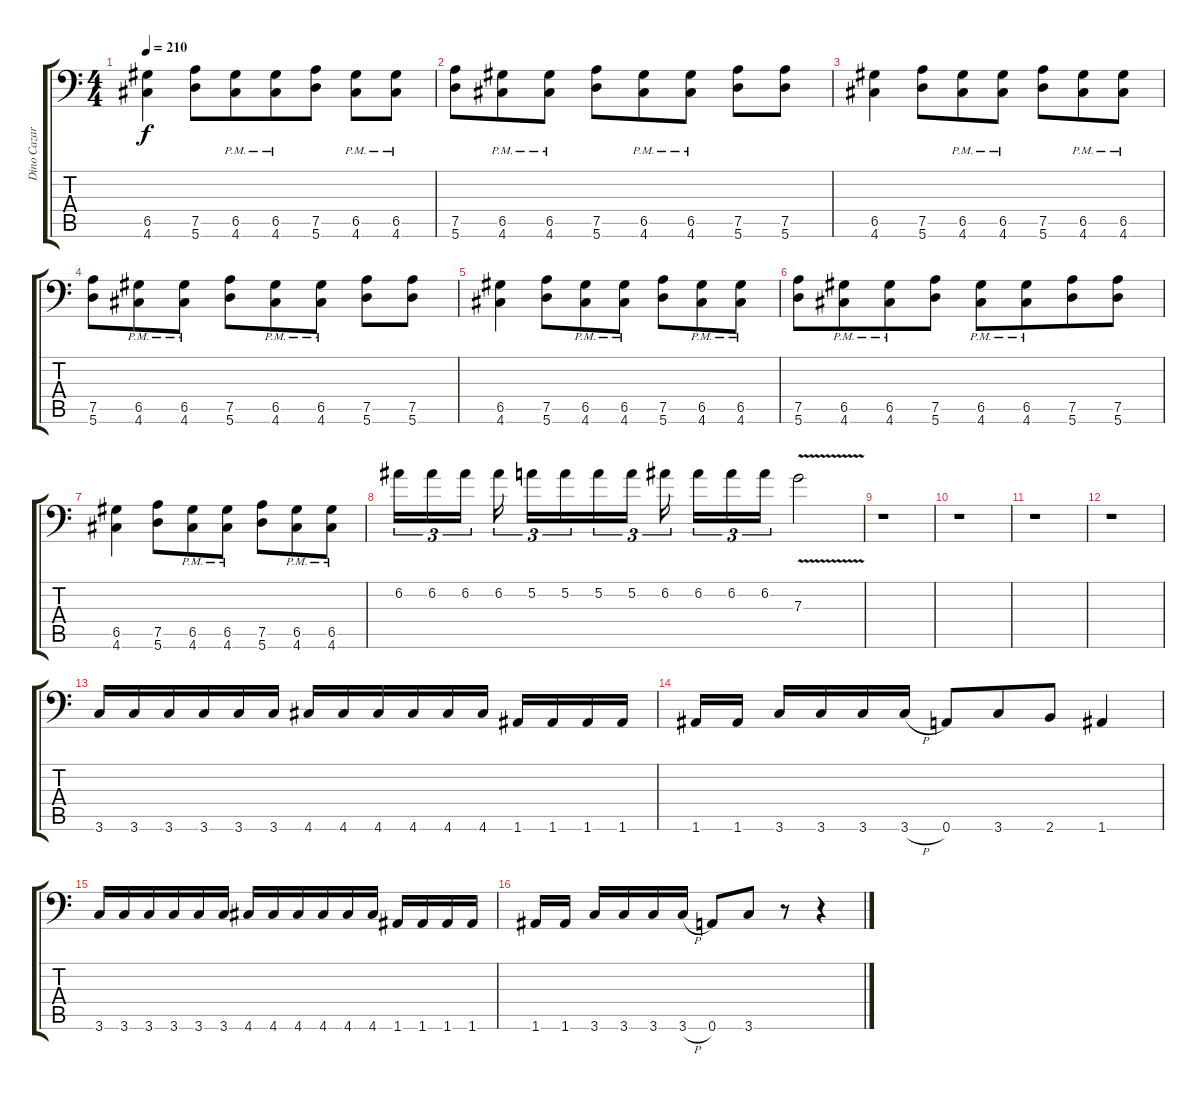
\track ("Dino Cazares" "Dino Cazar") {instrument distortionguitar}
\staff {score tabs}
\tuning (A3 E3 C3 G2 D2 A1) {hide}
\ts (4 4)
\tempo 210
\clef f4
\ks c
(6.5 4.6).4{dy f} (7.5 5.6).8 (6.5{pm} 4.6{pm}).8{beam merge} (6.5{pm} 4.6{pm}).8 (7.5 5.6).8{beam split} (6.5{pm} 4.6{pm}).8 (6.5{pm} 4.6{pm}).8 |
(7.5 5.6).8 (6.5{pm} 4.6{pm}).8{beam merge} (6.5{pm} 4.6{pm}).8{beam split} (7.5 5.6).8{beam merge} (6.5{pm} 4.6{pm}).8 (6.5{pm} 4.6{pm}).8{beam split} (7.5 5.6).8 (7.5 5.6).8 |
(6.5 4.6).4 (7.5 5.6).8 (6.5{pm} 4.6{pm}).8{beam merge} (6.5{pm} 4.6{pm}).8{beam split} (7.5 5.6).8{beam merge} (6.5{pm} 4.6{pm}).8 (6.5{pm} 4.6{pm}).8 |
(7.5 5.6).8 (6.5{pm} 4.6{pm}).8{beam merge} (6.5{pm} 4.6{pm}).8{beam split} (7.5 5.6).8{beam merge} (6.5{pm} 4.6{pm}).8 (6.5{pm} 4.6{pm}).8{beam split} (7.5 5.6).8 (7.5 5.6).8 |
(6.5 4.6).4 (7.5 5.6).8 (6.5{pm} 4.6{pm}).8{beam merge} (6.5{pm} 4.6{pm}).8{beam split} (7.5 5.6).8{beam merge} (6.5{pm} 4.6{pm}).8 (6.5{pm} 4.6{pm}).8 |
(7.5 5.6).8 (6.5{pm} 4.6{pm}).8{beam merge} (6.5{pm} 4.6{pm}).8 (7.5 5.6).8{beam split} (6.5{pm} 4.6{pm}).8 (6.5{pm} 4.6{pm}).8{beam merge} (7.5 5.6).8 (7.5 5.6).8 |
(6.5 4.6).4 (7.5 5.6).8 (6.5{pm} 4.6{pm}).8{beam merge} (6.5{pm} 4.6{pm}).8{beam split} (7.5 5.6).8{beam merge} (6.5{pm} 4.6{pm}).8 (6.5{pm} 4.6{pm}).8 |
6.2.16{tu (3 2)} 6.2.16{tu (3 2)} 6.2.16{tu (3 2)} 6.2.16{tu (3 2) beam split} 5.2.16{tu (3 2)} 5.2.16{tu (3 2) beam merge} 5.2.16{tu (3 2)} 5.2.16{tu (3 2) beam split} 6.2.16{tu (3 2)} 6.2.16{tu (3 2)} 6.2.16{tu (3 2)} 6.2.16{tu (3 2)} 7.3{v}.2 |
r.1 |
r.1 |
r.1 |
r.1 |
3.6.16 3.6.16 3.6.16 3.6.16{beam merge} 3.6.16 3.6.16{beam split} 4.6.16 4.6.16{beam merge} 4.6.16 4.6.16 4.6.16 4.6.16{beam split} 1.6.16 1.6.16 1.6.16 1.6.16 |
1.6.16 1.6.16{beam split} 3.6.16 3.6.16{beam merge} 3.6.16 3.6{h}.16{beam split} 0.6.8{beam merge} 3.6.8 2.6.8 1.6.4 |
3.6.16 3.6.16 3.6.16 3.6.16{beam merge} 3.6.16 3.6.16{beam split} 4.6.16 4.6.16{beam merge} 4.6.16 4.6.16 4.6.16 4.6.16{beam split} 1.6.16 1.6.16 1.6.16 1.6.16 |
1.6.16 1.6.16{beam split} 3.6.16 3.6.16{beam merge} 3.6.16 3.6{h}.16{beam split} 0.6.8{beam merge} 3.6.8 r.8 r.4
